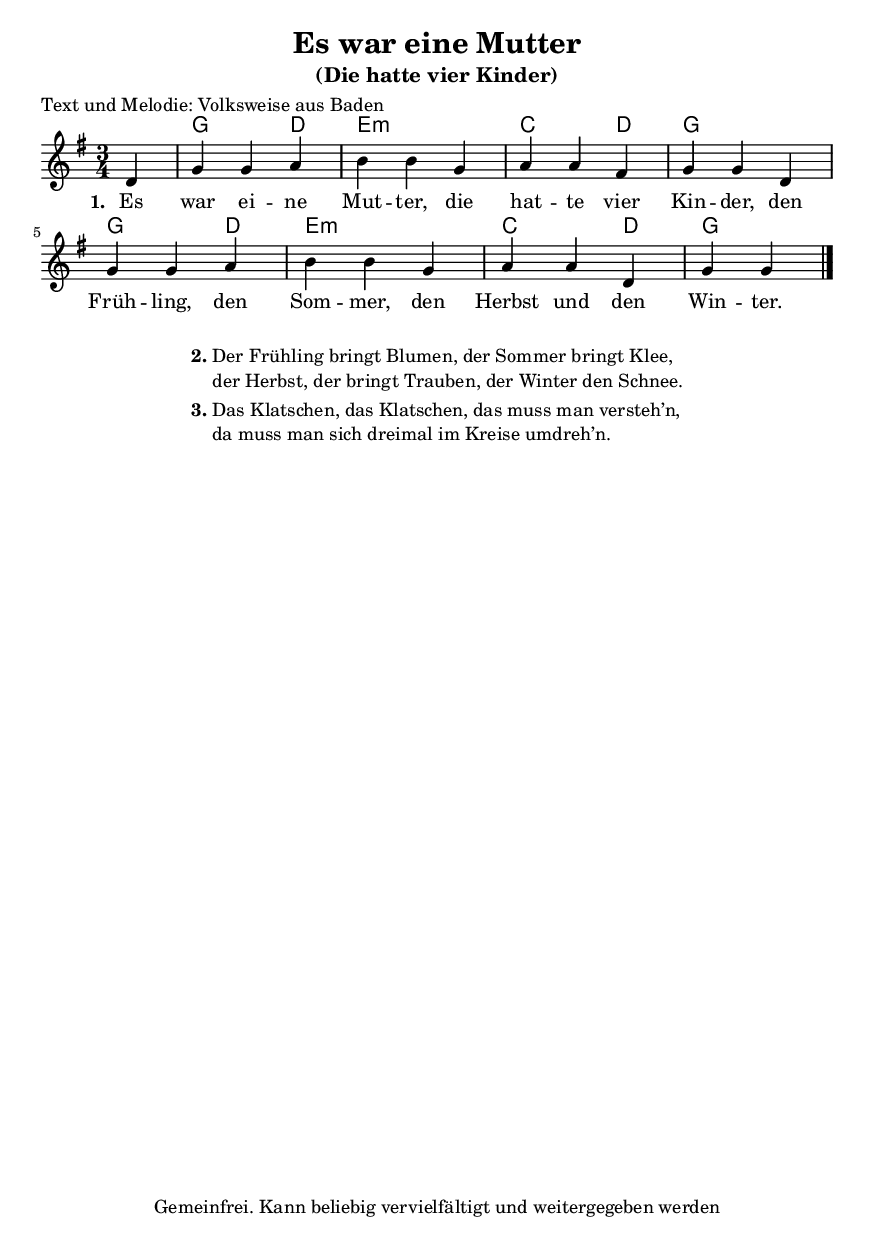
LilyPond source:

%=============================================
%   created by MuseScore Version: 1.0
%          7. Februar 2011
%=============================================
%
% überarbeitet von Hauke Rehr

\version "2.12.0"

\include "default.ly"

\header {
  title = "Es war eine Mutter"
  subtitle = "(Die hatte vier Kinder)"
  poet = "Text und Melodie: Volksweise aus Baden"
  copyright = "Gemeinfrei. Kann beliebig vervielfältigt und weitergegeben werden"
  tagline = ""
 }

#(set-global-staff-size 16)

AvoiceAA = \relative c'{
  \autoBeamOff
  \clef treble
  \key g \major
  \time 3/4
  \partial 4*1
  d4     g g a      | % 1
  b b g      | % 2
  a a fis      | % 3
  g g d      | % 4
  g g a      | % 5
  b b g      | % 6
  a a d,      | % 7
  g g \bar "|."
}% end of last bar in partorvoice

ApartAverseA = \lyricmode {
  \set stanza = " 1. "
  Es war ei -- ne  Mut -- ter,  die hat -- te  vier Kin -- der,
  den Früh -- ling,  den Som -- mer,  den Herbst und den Win -- ter.
}

theChords = \chordmode {
  s4
  g2 d4 e2.:m c2 d4 g2. g2 d4 e2.:m c2 d4 g2
}%%end of chordlist


\score {
    <<
    \new ChordNames { \theChords }
    \context Staff = ApartA <<
      \context Voice = AvoiceAA \AvoiceAA
    >>

    \context Lyrics = ApartAverseA\lyricsto AvoiceAA  \ApartAverseA

    \set Score.majorSevenSymbol = \markup {maj7}
  >>

}%% end of score-block

\markup {
  \fill-line {
    \column {
      \line {
	\bold "2."
	\column {
	  "Der Frühling bringt Blumen, der Sommer bringt Klee,"
	  "der Herbst, der bringt Trauben, der Winter den Schnee."
	}
      }
      \hspace #0.1
      \line {
	\bold "3."
	\column {
	  "Das Klatschen, das Klatschen, das muss man versteh’n,"
	  "da muss man sich dreimal im Kreise umdreh’n."
	}
      }
    }
  }
}

 % some settings % vim: sw=2 et
